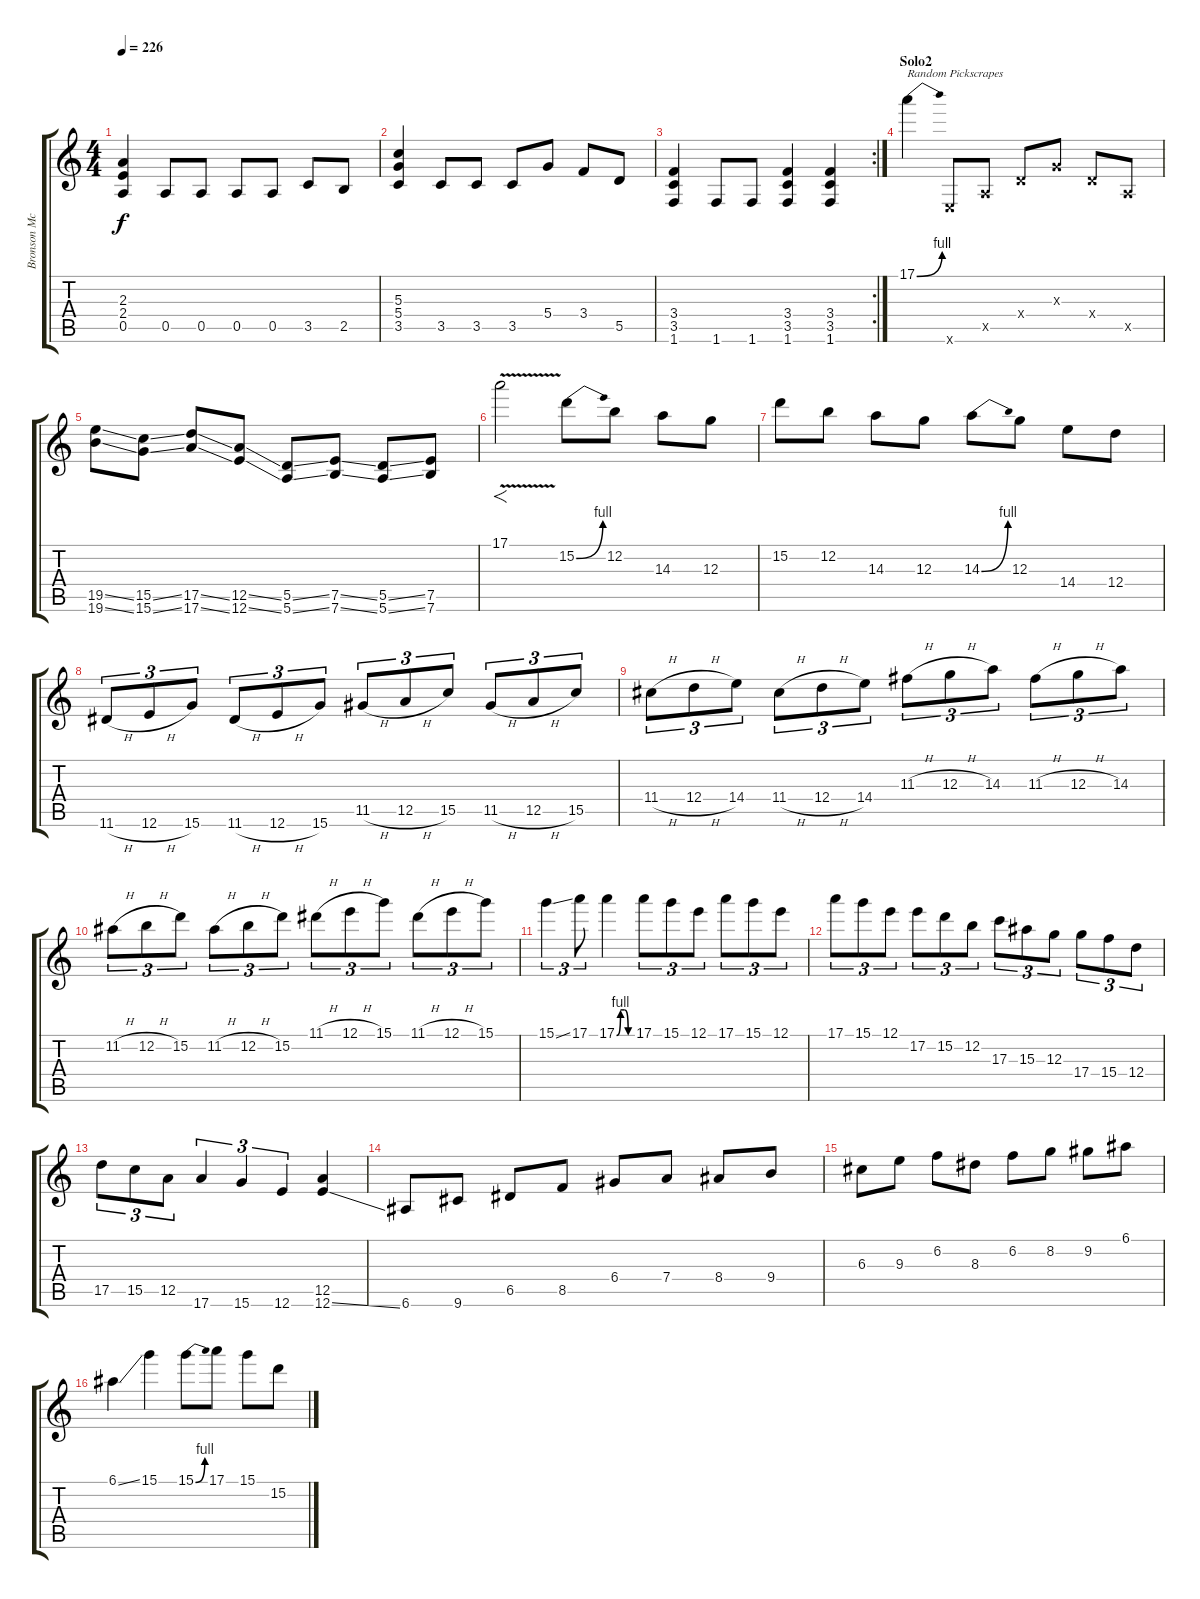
\track ("Bronson McDowall (Guitar)" "Bronson Mc") {instrument overdrivenguitar}
\staff {score tabs}
\tuning (E4 B3 G3 D3 A2 E2) {hide}
\ts (4 4)
\tempo 226
\clef g2
\ks c
(2.3 2.4 0.5).4{dy f} 0.5.8 0.5.8 0.5.8 0.5.8 3.5.8 2.5.8 |
(5.3 5.4 3.5).4 3.5.8 3.5.8 3.5.8 5.4.8 3.4.8 5.5.8 |
\rc 2
(3.4 3.5 1.6).4 1.6.8 1.6.8 (3.4 3.5 1.6).4 (3.4 3.5 1.6).4 |
\section ("" "Solo2")
17.1{be (bend 0 0 60 4)}.4{txt "Random Pickscrapes"} 0.6{x}.8{instrument guitarfretnoise} 0.5{x}.8 0.4{x}.8 0.3{x}.8 0.4{x}.8 0.5{x}.8 |
(19.5{ss} 19.6{ss}).8 (15.5{ss} 15.6{ss}).8 (17.5{ss} 17.6{ss}).8 (12.5{ss} 12.6{ss}).8 (5.5{ss} 5.6{ss}).8 (7.5{ss} 7.6{ss}).8 (5.5{ss} 5.6{ss}).8 (7.5 7.6).8 |
17.1{v}.2{f} 15.2{be (bend 0 0 60 4)}.8{instrument overdrivenguitar} 12.2.8 14.3.8 12.3.8 |
15.2.8 12.2.8 14.3.8 12.3.8 14.3{be (bend 0 0 60 4)}.8 12.3.8 14.4.8 12.4.8 |
11.6{h}.8{tu (3 2)} 12.6{h}.8{tu (3 2)} 15.6.8{tu (3 2)} 11.6{h}.8{tu (3 2)} 12.6{h}.8{tu (3 2)} 15.6.8{tu (3 2)} 11.5{h}.8{tu (3 2)} 12.5{h}.8{tu (3 2)} 15.5.8{tu (3 2)} 11.5{h}.8{tu (3 2)} 12.5{h}.8{tu (3 2)} 15.5.8{tu (3 2)} |
11.4{h}.8{tu (3 2)} 12.4{h}.8{tu (3 2)} 14.4.8{tu (3 2)} 11.4{h}.8{tu (3 2)} 12.4{h}.8{tu (3 2)} 14.4.8{tu (3 2)} 11.3{h}.8{tu (3 2)} 12.3{h}.8{tu (3 2)} 14.3.8{tu (3 2)} 11.3{h}.8{tu (3 2)} 12.3{h}.8{tu (3 2)} 14.3.8{tu (3 2)} |
11.2{h}.8{tu (3 2)} 12.2{h}.8{tu (3 2)} 15.2.8{tu (3 2)} 11.2{h}.8{tu (3 2)} 12.2{h}.8{tu (3 2)} 15.2.8{tu (3 2)} 11.1{h}.8{tu (3 2)} 12.1{h}.8{tu (3 2)} 15.1.8{tu (3 2)} 11.1{h}.8{tu (3 2)} 12.1{h}.8{tu (3 2)} 15.1.8{tu (3 2)} |
15.1{ss}.4{tu (3 2)} 17.1.8{tu (3 2)} 17.1{be (custom 0 0 15 4 30 4 45 0 60 0)}.4 17.1.8{tu (3 2)} 15.1.8{tu (3 2)} 12.1.8{tu (3 2)} 17.1.8{tu (3 2)} 15.1.8{tu (3 2)} 12.1.8{tu (3 2)} |
17.1.8{tu (3 2)} 15.1.8{tu (3 2)} 12.1.8{tu (3 2)} 17.2.8{tu (3 2)} 15.2.8{tu (3 2)} 12.2.8{tu (3 2)} 17.3.8{tu (3 2)} 15.3.8{tu (3 2)} 12.3.8{tu (3 2)} 17.4.8{tu (3 2)} 15.4.8{tu (3 2)} 12.4.8{tu (3 2)} |
17.5.8{tu (3 2)} 15.5.8{tu (3 2)} 12.5.8{tu (3 2)} 17.6.4{tu (3 2)} 15.6.4{tu (3 2)} 12.6.4{tu (3 2)} (12.5 12.6{ss}).4 |
6.6.8 9.6.8 6.5.8 8.5.8 6.4.8 7.4.8 8.4.8 9.4.8 |
6.3.8 9.3.8 6.2.8 8.3.8 6.2.8 8.2.8 9.2.8 6.1.8 |
6.1{ss}.4 15.1.4 15.1{be (bend 0 0 60 4)}.8 17.1.8 15.1.8 15.2.8
